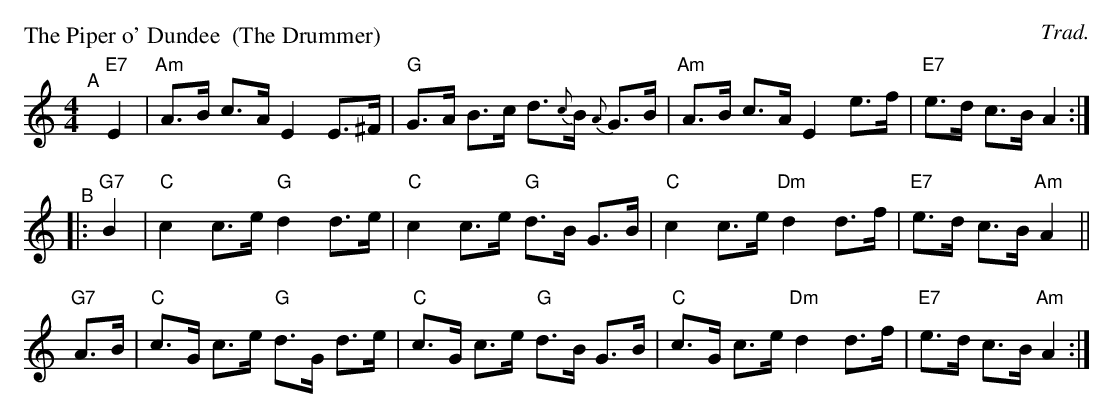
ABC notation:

X:1
P: The Piper o' Dundee  (The Drummer)
O: Trad.
M: 4/4
L: 1/8
K: Am
"^A"[|] "E7"E2 \
| "Am"A>B c>A E2 E>^F |  "G"G>A B>c d>{c}B {A}G>B \
| "Am"A>B c>A E2 e>f  | "E7"e>d c>B A2 :|
"^B"|: "G7"B2 \
| "C"c2 c>e "G"d2 d>e | "C"c2 c>e "G"d>B G>B \
| "C"c2 c>e "Dm"d2 d>f | "E7"e>d c>B "Am"A2 ||
"G7"A>B \
| "C"c>G c>e "G"d>G d>e | "C"c>G c>e "G"d>B G>B \
| "C"c>G c>e "Dm"d2 d>f | "E7"e>d c>B "Am"A2 :|
